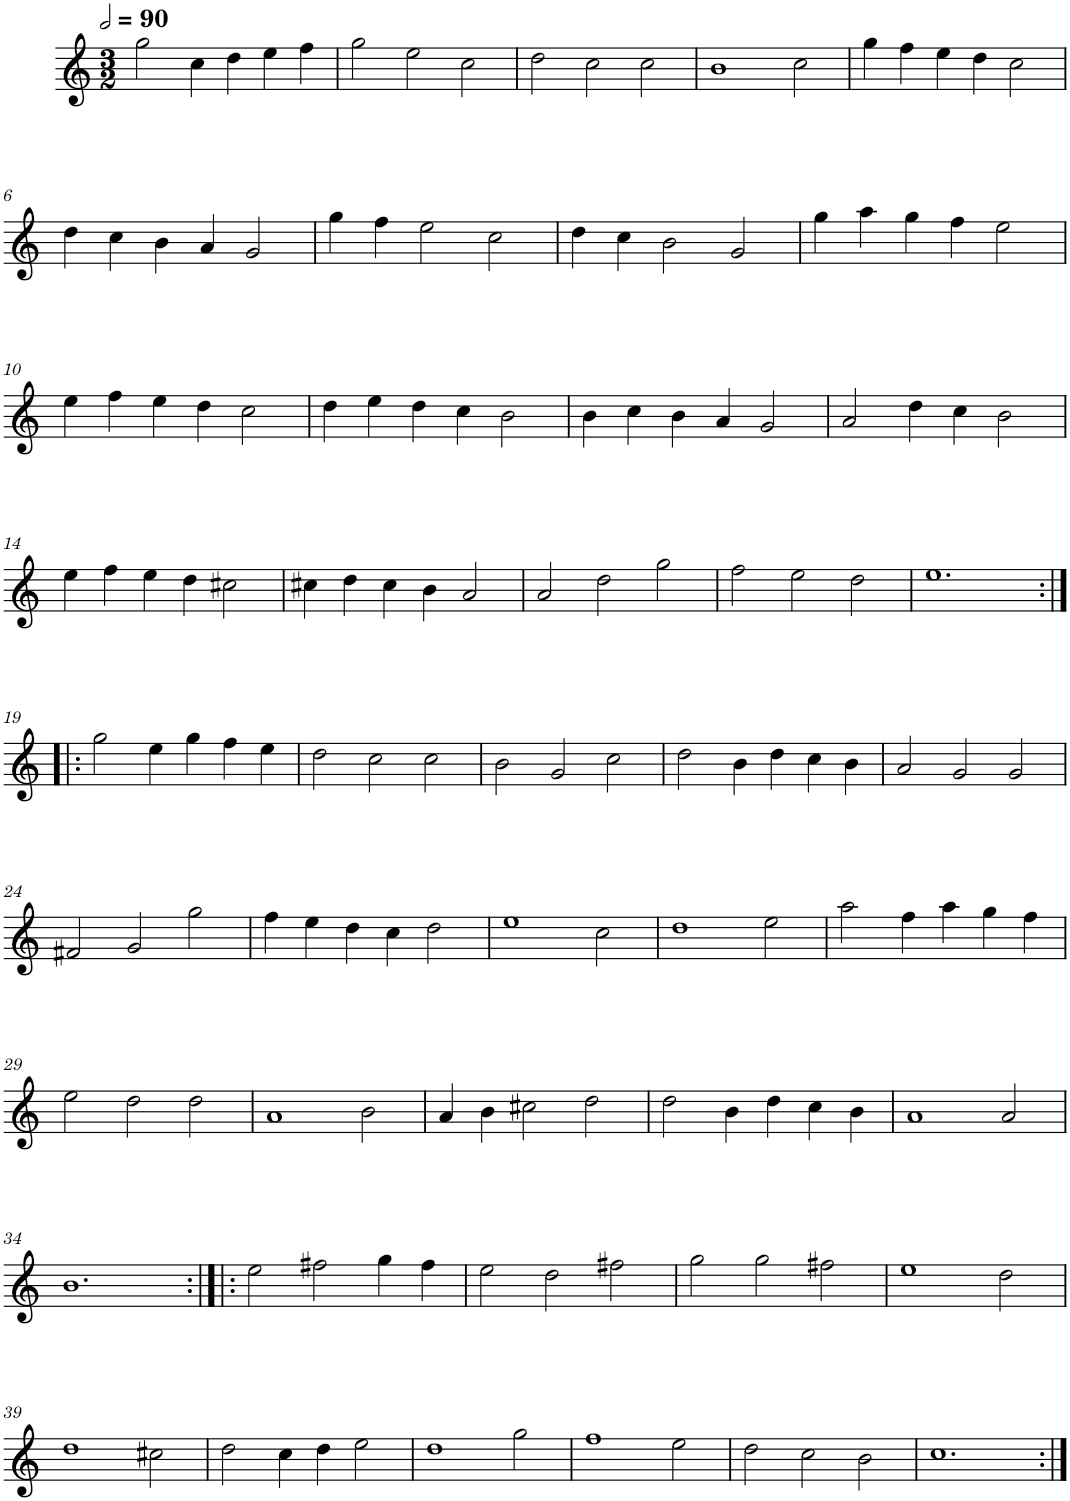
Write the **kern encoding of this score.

**kern
*part1
*staff1
*I"Cinq parties
*clefG2
*k[]
*M3/2
*MM180
=1
2gg\
4cc\
4dd\
4ee\
4ff\
=2
2gg\
2ee\
2cc\
=3
2dd\
2cc\
2cc\
=4
1b
2cc\
=5
4gg\
4ff\
4ee\
4dd\
2cc\
!!LO:LB:g=z
=6
4dd\
4cc\
4b\
4a/
2g/
=7
4gg\
4ff\
2ee\
2cc\
=8
4dd\
4cc\
2b\
2g/
=9
4gg\
4aa\
4gg\
4ff\
2ee\
!!LO:LB:g=z
=10
4ee\
4ff\
4ee\
4dd\
2cc\
=11
4dd\
4ee\
4dd\
4cc\
2b\
=12
4b\
4cc\
4b\
4a/
2g/
=13
2a/
4dd\
4cc\
2b\
!!LO:LB:g=z
=14
4ee\
4ff\
4ee\
4dd\
2cc#X\
=15
4cc#X\
4dd\
4cc#\
4b\
2a/
=16
2a/
2dd\
2gg\
=17
2ff\
2ee\
2dd\
=18
1.ee
!!LO:LB:g=z
=19:|!|:
2gg\
4ee\
4gg\
4ff\
4ee\
=20
2dd\
2cc\
2cc\
=21
2b\
2g/
2cc\
=22
2dd\
4b\
4dd\
4cc\
4b\
=23
2a/
2g/
2g/
!!LO:LB:g=z
=24
2f#X/
2g/
2gg\
=25
4ff\
4ee\
4dd\
4cc\
2dd\
=26
1ee
2cc\
=27
1dd
2ee\
=28
2aa\
4ff\
4aa\
4gg\
4ff\
!!LO:LB:g=z
=29
2ee\
2dd\
2dd\
=30
1a
2b\
=31
4a/
4b\
2cc#X\
2dd\
=32
2dd\
4b\
4dd\
4cc\
4b\
=33
1a
2a/
!!LO:LB:g=z
=34
1.b
=35:|!|:
2ee\
2ff#X\
4gg\
4ff#\
=36
2ee\
2dd\
2ff#X\
=37
2gg\
2gg\
2ff#X\
=38
1ee
2dd\
!!LO:LB:g=z
=39
1dd
2cc#X\
=40
2dd\
4cc\
4dd\
2ee\
=41
1dd
2gg\
=42
1ff
2ee\
=43
2dd\
2cc\
2b\
=44
1.cc
=:|!
*-
